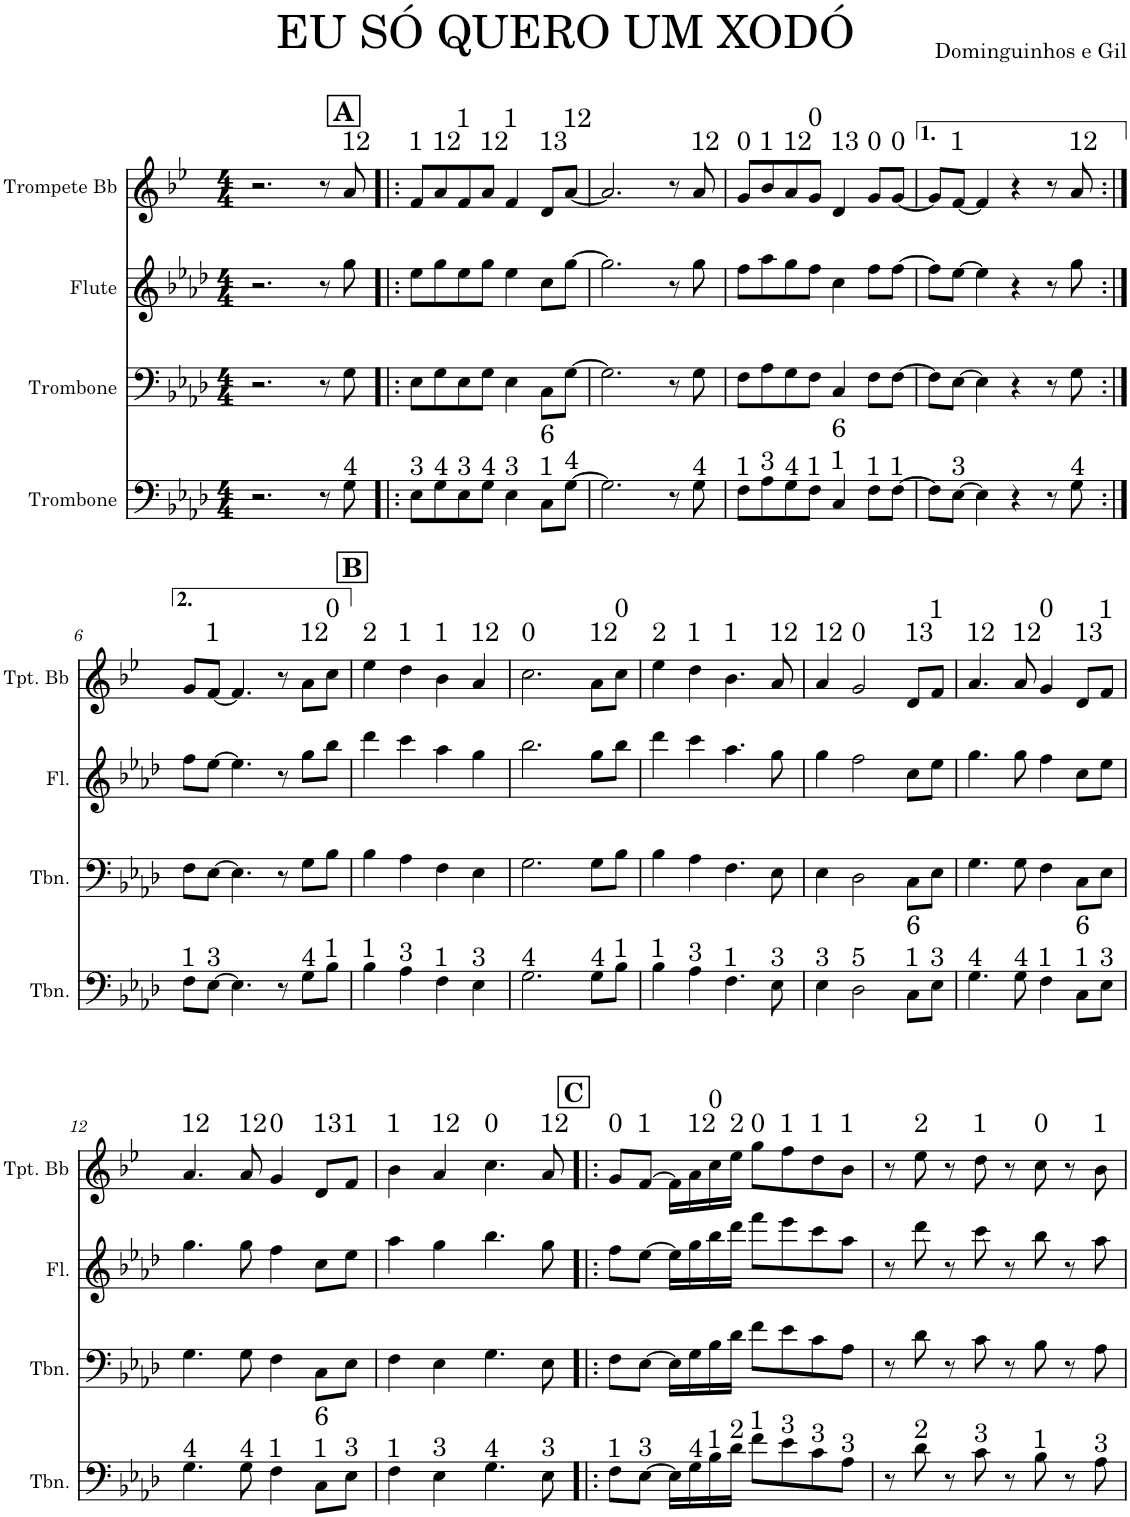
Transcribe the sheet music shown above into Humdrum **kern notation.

**kern	**kern	**kern	**kern
*part4	*part3	*part2	*part1
*staff4	*staff3	*staff2	*staff1
*I"Trombone	*I"Trombone	*I"Flute	*I"Trompete Bb
*I'Tbn.	*I'Tbn.	*I'Fl.	*I'Tpt. Bb
*clefF4	*clefF4	*clefG2	*clefG2
*	*	*	*Trd1c2
*k[b-e-a-d-]	*k[b-e-a-d-]	*k[b-e-a-d-]	*k[b-e-]
*M4/4	*M4/4	*M4/4	*M4/4
!!LO:REH:place=s1:a:B:cj:t=A:qo=3.5
=1	=1	=1	=1
2.r	2.r	2.r	2.r
8r	8r	8r	8r
!	!	!	!LO:TX:a:t=12
!LO:TX:a:t=4	!	!	!
8G\	8G\	8gg\	8a/
=2!|:	=2!|:	=2!|:	=2!|:
!	!	!	!LO:TX:a:t=1
!LO:TX:a:t=3	!	!	!
8E-\L	8E-\L	8ee-\L	8f/L
!	!	!	!LO:TX:a:t=12
!LO:TX:a:t=4	!	!	!
8G\	8G\	8gg\	8a/
!	!	!	!LO:TX:a:t=1
!LO:TX:a:t=3	!	!	!
8E-\	8E-\	8ee-\	8f/
!	!	!	!LO:TX:a:t=12
!LO:TX:a:t=4	!	!	!
8G\J	8G\J	8gg\J	8a/J
!	!	!	!LO:TX:a:t=1
!LO:TX:a:t=3	!	!	!
4E-\	4E-\	4ee-\	4f/
!	!	!	!LO:TX:a:t=13
!LO:TX:a:t=6	!	!	!
!LO:TX:a:t=1	!	!	!
8C\L	8C\L	8cc\L	8d/L
!	!	!	!LO:TX:a:t=12
!LO:TX:a:t=4	!	!	!
[8G\J	[8G\J	[8gg\J	[8a/J
=3	=3	=3	=3
2.G\]	2.G\]	2.gg\]	2.a/]
8r	8r	8r	8r
!	!	!	!LO:TX:a:t=12
!LO:TX:a:t=4	!	!	!
8G\	8G\	8gg\	8a/
=4	=4	=4	=4
!	!	!	!LO:TX:a:t=0
!LO:TX:a:t=1	!	!	!
8F\L	8F\L	8ff\L	8g/L
!	!	!	!LO:TX:a:t=1
!LO:TX:a:t=3	!	!	!
8A-\	8A-\	8aa-\	8b-/
!	!	!	!LO:TX:a:t=12
!LO:TX:a:t=4	!	!	!
8G\	8G\	8gg\	8a/
!	!	!	!LO:TX:a:t=0
!LO:TX:a:t=1	!	!	!
8F\J	8F\J	8ff\J	8g/J
!	!	!	!LO:TX:a:t=13
!LO:TX:a:t=6	!	!	!
!LO:TX:a:t=1	!	!	!
4C/	4C/	4cc\	4d/
!	!	!	!LO:TX:a:t=0
!LO:TX:a:t=1	!	!	!
8F\L	8F\L	8ff\L	8g/L
!	!	!	!LO:TX:a:t=0
!LO:TX:a:t=1	!	!	!
[8F\J	[8F\J	[8ff\J	[8g/J
=5	=5	=5	=5
8F\L]	8F\L]	8ff\L]	8g/L]
!	!	!	!LO:TX:a:t=1
!LO:TX:a:t=3	!	!	!
[8E-\J	[8E-\J	[8ee-\J	[8f/J
4E-\]	4E-\]	4ee-\]	4f/]
4r	4r	4r	4r
8r	8r	8r	8r
!	!	!	!LO:TX:a:t=12
!LO:TX:a:t=4	!	!	!
8G\	8G\	8gg\	8a/
!!LO:LB:g=z
=6:|!	=6:|!	=6:|!	=6:|!
!LO:TX:a:t=1	!	!	!
8F\L	8F\L	8ff\L	8g/L
!	!	!	!LO:TX:a:t=1
!LO:TX:a:t=3	!	!	!
[8E-\J	[8E-\J	[8ee-\J	[8f/J
4.E-\]	4.E-\]	4.ee-\]	4.f/]
8r	8r	8r	8r
!	!	!	!LO:TX:a:t=12
!LO:TX:a:t=4	!	!	!
8G\L	8G\L	8gg\L	8a\L
!	!	!	!LO:TX:a:t=0
!LO:TX:a:t=1	!	!	!
8B-\J	8B-\J	8bb-\J	8cc\J
!!LO:REH:place=s1:a:B:cj:t=B
=7	=7	=7	=7
!	!	!	!LO:TX:a:t=2
!LO:TX:a:t=1	!	!	!
4B-\	4B-\	4ddd-\	4ee-\
!	!	!	!LO:TX:a:t=1
!LO:TX:a:t=3	!	!	!
4A-\	4A-\	4ccc\	4dd\
!	!	!	!LO:TX:a:t=1
!LO:TX:a:t=1	!	!	!
4F\	4F\	4aa-\	4b-\
!	!	!	!LO:TX:a:t=12
!LO:TX:a:t=3	!	!	!
4E-\	4E-\	4gg\	4a/
=8	=8	=8	=8
!	!	!	!LO:TX:a:t=0
!LO:TX:a:t=4	!	!	!
2.G\	2.G\	2.bb-\	2.cc\
!	!	!	!LO:TX:a:t=12
!LO:TX:a:t=4	!	!	!
8G\L	8G\L	8gg\L	8a\L
!	!	!	!LO:TX:a:t=0
!LO:TX:a:t=1	!	!	!
8B-\J	8B-\J	8bb-\J	8cc\J
=9	=9	=9	=9
!	!	!	!LO:TX:a:t=2
!LO:TX:a:t=1	!	!	!
4B-\	4B-\	4ddd-\	4ee-\
!	!	!	!LO:TX:a:t=1
!LO:TX:a:t=3	!	!	!
4A-\	4A-\	4ccc\	4dd\
!	!	!	!LO:TX:a:t=1
!LO:TX:a:t=1	!	!	!
4.F\	4.F\	4.aa-\	4.b-\
!	!	!	!LO:TX:a:t=12
!LO:TX:a:t=3	!	!	!
8E-\	8E-\	8gg\	8a/
=10	=10	=10	=10
!	!	!	!LO:TX:a:t=12
!LO:TX:a:t=3	!	!	!
4E-\	4E-\	4gg\	4a/
!	!	!	!LO:TX:a:t=0
!LO:TX:a:t=5	!	!	!
2D-\	2D-\	2ff\	2g/
!	!	!	!LO:TX:a:t=13
!LO:TX:a:t=6	!	!	!
!LO:TX:a:t=1	!	!	!
8C\L	8C\L	8cc\L	8d/L
!	!	!	!LO:TX:a:t=1
!LO:TX:a:t=3	!	!	!
8E-\J	8E-\J	8ee-\J	8f/J
=11	=11	=11	=11
!	!	!	!LO:TX:a:t=12
!LO:TX:a:t=4	!	!	!
4.G\	4.G\	4.gg\	4.a/
!	!	!	!LO:TX:a:t=12
!LO:TX:a:t=4	!	!	!
8G\	8G\	8gg\	8a/
!	!	!	!LO:TX:a:t=0
!LO:TX:a:t=1	!	!	!
4F\	4F\	4ff\	4g/
!	!	!	!LO:TX:a:t=13
!LO:TX:a:t=6	!	!	!
!LO:TX:a:t=1	!	!	!
8C\L	8C\L	8cc\L	8d/L
!	!	!	!LO:TX:a:t=1
!LO:TX:a:t=3	!	!	!
8E-\J	8E-\J	8ee-\J	8f/J
!!LO:LB:g=z
=12	=12	=12	=12
!	!	!	!LO:TX:a:t=12
!LO:TX:a:t=4	!	!	!
4.G\	4.G\	4.gg\	4.a/
!	!	!	!LO:TX:a:t=12
!LO:TX:a:t=4	!	!	!
8G\	8G\	8gg\	8a/
!	!	!	!LO:TX:a:t=0
!LO:TX:a:t=1	!	!	!
4F\	4F\	4ff\	4g/
!	!	!	!LO:TX:a:t=13
!LO:TX:a:t=6	!	!	!
!LO:TX:a:t=1	!	!	!
8C\L	8C\L	8cc\L	8d/L
!	!	!	!LO:TX:a:t=1
!LO:TX:a:t=3	!	!	!
8E-\J	8E-\J	8ee-\J	8f/J
=13	=13	=13	=13
!	!	!	!LO:TX:a:t=1
!LO:TX:a:t=1	!	!	!
4F\	4F\	4aa-\	4b-\
!	!	!	!LO:TX:a:t=12
!LO:TX:a:t=3	!	!	!
4E-\	4E-\	4gg\	4a/
!	!	!	!LO:TX:a:t=0
!LO:TX:a:t=4	!	!	!
4.G\	4.G\	4.bb-\	4.cc\
!	!	!	!LO:TX:a:t=12
!LO:TX:a:t=3	!	!	!
8E-\	8E-\	8gg\	8a/
!!LO:REH:place=s1:a:B:cj:t=C
=14!|:	=14!|:	=14!|:	=14!|:
!	!	!	!LO:TX:a:t=0
!LO:TX:a:t=1	!	!	!
8F\L	8F\L	8ff\L	8g/L
!	!	!	!LO:TX:a:t=1
!LO:TX:a:t=3	!	!	!
[8E-\J	[8E-\J	[8ee-\J	[8f/J
16E-\LL]	16E-\LL]	16ee-\LL]	16f\LL]
!	!	!	!LO:TX:a:t=12
!LO:TX:a:t=4	!	!	!
16G\	16G\	16gg\	16a\
!	!	!	!LO:TX:a:t=0
!LO:TX:a:t=1	!	!	!
16B-\	16B-\	16bb-\	16cc\
!	!	!	!LO:TX:a:t=2
!LO:TX:a:t=2	!	!	!
16d-\JJ	16d-\JJ	16ddd-\JJ	16ee-\JJ
!	!	!	!LO:TX:a:t=0
!LO:TX:a:t=1	!	!	!
8f\L	8f\L	8fff\L	8gg\L
!	!	!	!LO:TX:a:t=1
!LO:TX:a:t=3	!	!	!
8e-\	8e-\	8eee-\	8ff\
!	!	!	!LO:TX:a:t=1
!LO:TX:a:t=3	!	!	!
8c\	8c\	8ccc\	8dd\
!	!	!	!LO:TX:a:t=1
!LO:TX:a:t=3	!	!	!
8A-\J	8A-\J	8aa-\J	8b-\J
=15	=15	=15	=15
8r	8r	8r	8r
!	!	!	!LO:TX:a:t=2
!LO:TX:a:t=2	!	!	!
8d-\	8d-\	8ddd-\	8ee-\
8r	8r	8r	8r
!	!	!	!LO:TX:a:t=1
!LO:TX:a:t=3	!	!	!
8c\	8c\	8ccc\	8dd\
8r	8r	8r	8r
!	!	!	!LO:TX:a:t=0
!LO:TX:a:t=1	!	!	!
8B-\	8B-\	8bb-\	8cc\
8r	8r	8r	8r
!	!	!	!LO:TX:a:t=1
!LO:TX:a:t=3	!	!	!
8A-\	8A-\	8aa-\	8b-\
=	=	=	=
*-	*-	*-	*-
